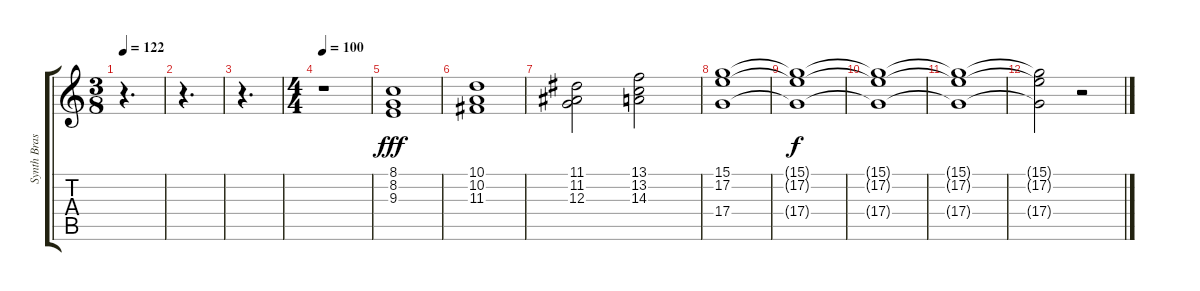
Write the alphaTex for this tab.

\track ("Synth Brass 1" "Synth Bras") {instrument synthbrass1}
\staff {score tabs}
\tuning (E4 B3 G3 D3 A2 E2) {hide}
\ts (3 8)
\tempo 122
\clef g2
\ks c
r.4{d dy fff} |
r.4{d} |
r.4{d} |
\ts (4 4)
\tempo 100
r.1 |
(8.1 8.2 9.3).1{volume 14 balance 1 instrument synthbrass1} |
(10.1 10.2 11.3).1 |
(11.1 11.2 12.3).2 (13.1 13.2 14.3).2 |
(15.1 17.2 17.4).1 |
(15.1{t} 17.2{t} 17.4{t}).1{dy f} |
(15.1{t} 17.2{t} 17.4{t}).1 |
(15.1{t} 17.2{t} 17.4{t}).1 |
(15.1{t} 17.2{t} 17.4{t}).2 r.2
